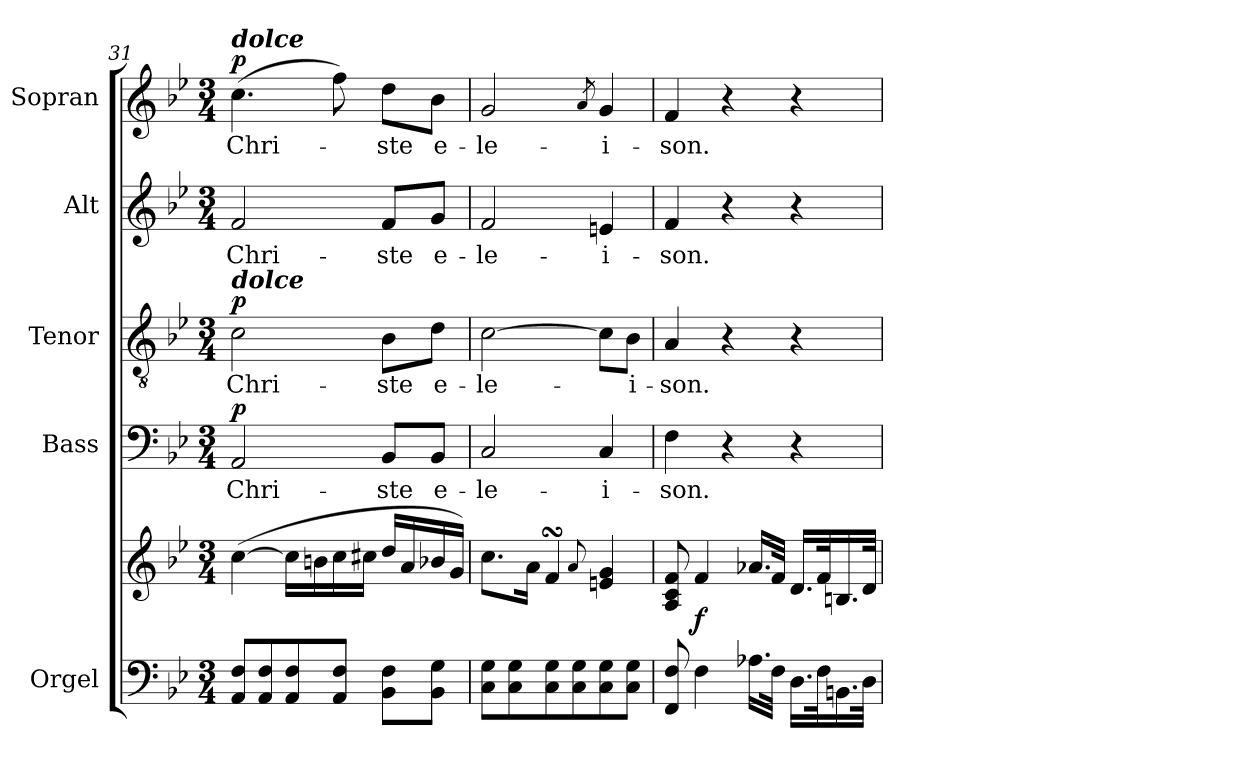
**kern	**kern	**dynam	**kern	**text	**dynam	**kern	**text	**dynam	**kern	**text	**kern	**text	**dynam
*part5	*part5	*part5	*part4	*part4	*part4	*part3	*part3	*part3	*part2	*part2	*part1	*part1	*part1
*staff6	*staff5	*staff5/6	*staff4	*staff4	*staff4	*staff3	*staff3	*staff3	*staff2	*staff2	*staff1	*staff1	*staff1
*I"Orgel	*	*	*I"Bass	*	*	*I"Tenor	*	*	*I"Alt	*	*I"Sopran	*	*
*I'Org.	*	*	*I'B.	*	*	*I'T.	*	*	*I'A.	*	*I'S.	*	*
!!LO:LB:g=z
*clefF4	*clefG2	*	*clefF4	*	*	*clefGv2	*	*	*clefG2	*	*clefG2	*	*
*k[b-e-]	*k[b-e-]	*	*k[b-e-]	*	*	*k[b-e-]	*	*	*k[b-e-]	*	*k[b-e-]	*	*
*B-:	*B-:	*	*B-:	*	*	*B-:	*	*	*B-:	*	*B-:	*	*
*M3/4	*M3/4	*	*M3/4	*	*	*M3/4	*	*	*M3/4	*	*M3/4	*	*
=31	=31	=31	=31	=31	=31	=31	=31	=31	=31	=31	=31	=31	=31
!	!	!	!	!	!	!	!	!	!	!	!LO:TX:a:Bi:t=dolce	!	!
!	!	!	!	!	!	!LO:TX:a:Bi:t=dolce	!	!	!	!	!	!	!
!	!	!	!	!LO:LY:b	!LO:DY:a	!	!LO:LY:b	!LO:DY:a	!	!LO:LY:b	!	!LO:LY:b	!LO:DY:a
8AA/ 8F/L	(>[4cc\	.	2AA/	Chri-	p	2c\	Chri-	p	2f/	Chri-	(>4.cc\	Chri-	p
8AA/ 8F/	.	.	.	.	.	.	.	.	.	.	.	.	.
8AA/ 8F/	16cc\LL]	.	.	.	.	.	.	.	.	.	.	.	.
.	16bn\	.	.	.	.	.	.	.	.	.	.	.	.
8AA/ 8F/J	16cc\	.	.	.	.	.	.	.	.	.	8ff\)	.	.
.	16cc#X\JJ	.	.	.	.	.	.	.	.	.	.	.	.
!	!	!	!	!LO:LY:b	!	!	!LO:LY:b	!	!	!LO:LY:b	!	!LO:LY:b	!
8BB-\ 8F\L	16dd/LL	.	8BB-/L	-ste	.	8B-\L	-ste	.	8f/L	-ste	8dd\L	-ste	.
.	16a/	.	.	.	.	.	.	.	.	.	.	.	.
!	!	!	!	!LO:LY:b	!	!	!LO:LY:b	!	!	!LO:LY:b	!	!LO:LY:b	!
8BB-\ 8G\J	16b-X/	.	8BB-/J	e-	.	8d\J	e-	.	8g/J	e-	8b-\J	e-	.
.	16g/JJ)	.	.	.	.	.	.	.	.	.	.	.	.
=32	=32	=32	=32	=32	=32	=32	=32	=32	=32	=32	=32	=32	=32
!	!	!	!	!LO:LY:b	!	!	!LO:LY:b	!	!	!LO:LY:b	!	!LO:LY:b	!
8C\ 8G\L	8.cc\L	.	2C/	-le-	.	[2c\	-le-	.	2f/	-le-	2g/	-le-	.
8C\ 8G\	.	.	.	.	.	.	.	.	.	.	.	.	.
.	16a\Jk	.	.	.	.	.	.	.	.	.	.	.	.
8C\ 8G\	4fsSSS/	.	.	.	.	.	.	.	.	.	.	.	.
8C\ 8G\	.	.	.	.	.	.	.	.	.	.	.	.	.
.	8qqa/	.	.	.	.	.	.	.	.	.	8qa/	.	.
!	!	!	!	!LO:LY:b	!	!	!	!	!	!LO:LY:b	!	!LO:LY:b	!
8C\ 8G\	4en/ 4g/	.	4C/	-i-	.	8c\L]	.	.	4en/	-i-	4g/	-i-	.
!	!	!	!	!	!	!	!LO:LY:b	!	!	!	!	!	!
8C\ 8G\J	.	.	.	.	.	8B-\J	-i-	.	.	.	.	.	.
=33	=33	=33	=33	=33	=33	=33	=33	=33	=33	=33	=33	=33	=33
!	!	!	!	!LO:LY:b	!	!	!LO:LY:b	!	!	!LO:LY:b	!	!LO:LY:b	!
8FF/ 8F/	8A/ 8c/ 8f/	.	4F\	-son.	.	4A/	-son.	.	4f/	-son.	4f/	-son.	.
!	!	!LO:DY:b	!	!	!	!	!	!	!	!	!	!	!
4F\	4f/	f	.	.	.	.	.	.	.	.	.	.	.
.	.	.	4r	.	.	4r	.	.	4r	.	4r	.	.
16.A-X\LL	16.a-X/LL	.	.	.	.	.	.	.	.	.	.	.	.
32F\JJk	32f/JJk	.	.	.	.	.	.	.	.	.	.	.	.
16.D\LL	16.d/LL	.	4r	.	.	4r	.	.	4r	.	4r	.	.
32F\k	32f/k	.	.	.	.	.	.	.	.	.	.	.	.
16.BBn\	16.Bn/	.	.	.	.	.	.	.	.	.	.	.	.
32D\JJk	32d/JJk	.	.	.	.	.	.	.	.	.	.	.	.
=	=	=	=	=	=	=	=	=	=	=	=	=	=
*-	*-	*-	*-	*-	*-	*-	*-	*-	*-	*-	*-	*-	*-
